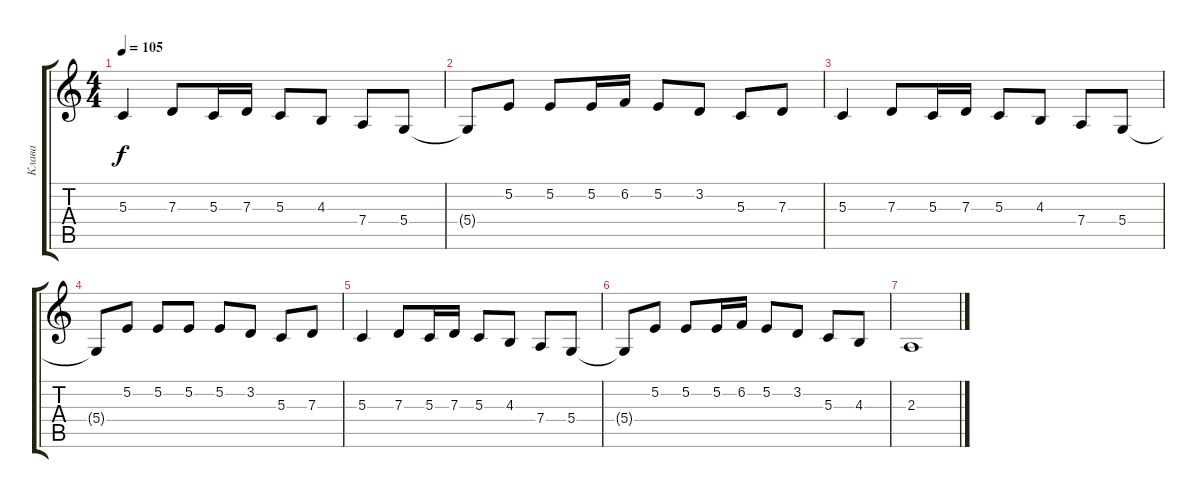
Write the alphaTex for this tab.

\track ("Клава" "Клава") {instrument mutedtrumpet}
\staff {score tabs}
\tuning (E4 B3 G3 D3 A2 E2) {hide}
\ts (4 4)
\tempo 105
\clef g2
\ks c
5.3.4{dy f} 7.3.8 5.3.16 7.3.16 5.3.8 4.3.8 7.4.8 5.4.8 |
5.4{t}.8 5.2.8 5.2.8 5.2.16 6.2.16 5.2.8 3.2.8 5.3.8 7.3.8 |
5.3.4 7.3.8 5.3.16 7.3.16 5.3.8 4.3.8 7.4.8 5.4.8 |
5.4{t}.8 5.2.8 5.2.8 5.2.8 5.2.8 3.2.8 5.3.8 7.3.8 |
5.3.4 7.3.8 5.3.16 7.3.16 5.3.8 4.3.8 7.4.8 5.4.8 |
5.4{t}.8 5.2.8 5.2.8 5.2.16 6.2.16 5.2.8 3.2.8 5.3.8 4.3.8 |
2.3.1
